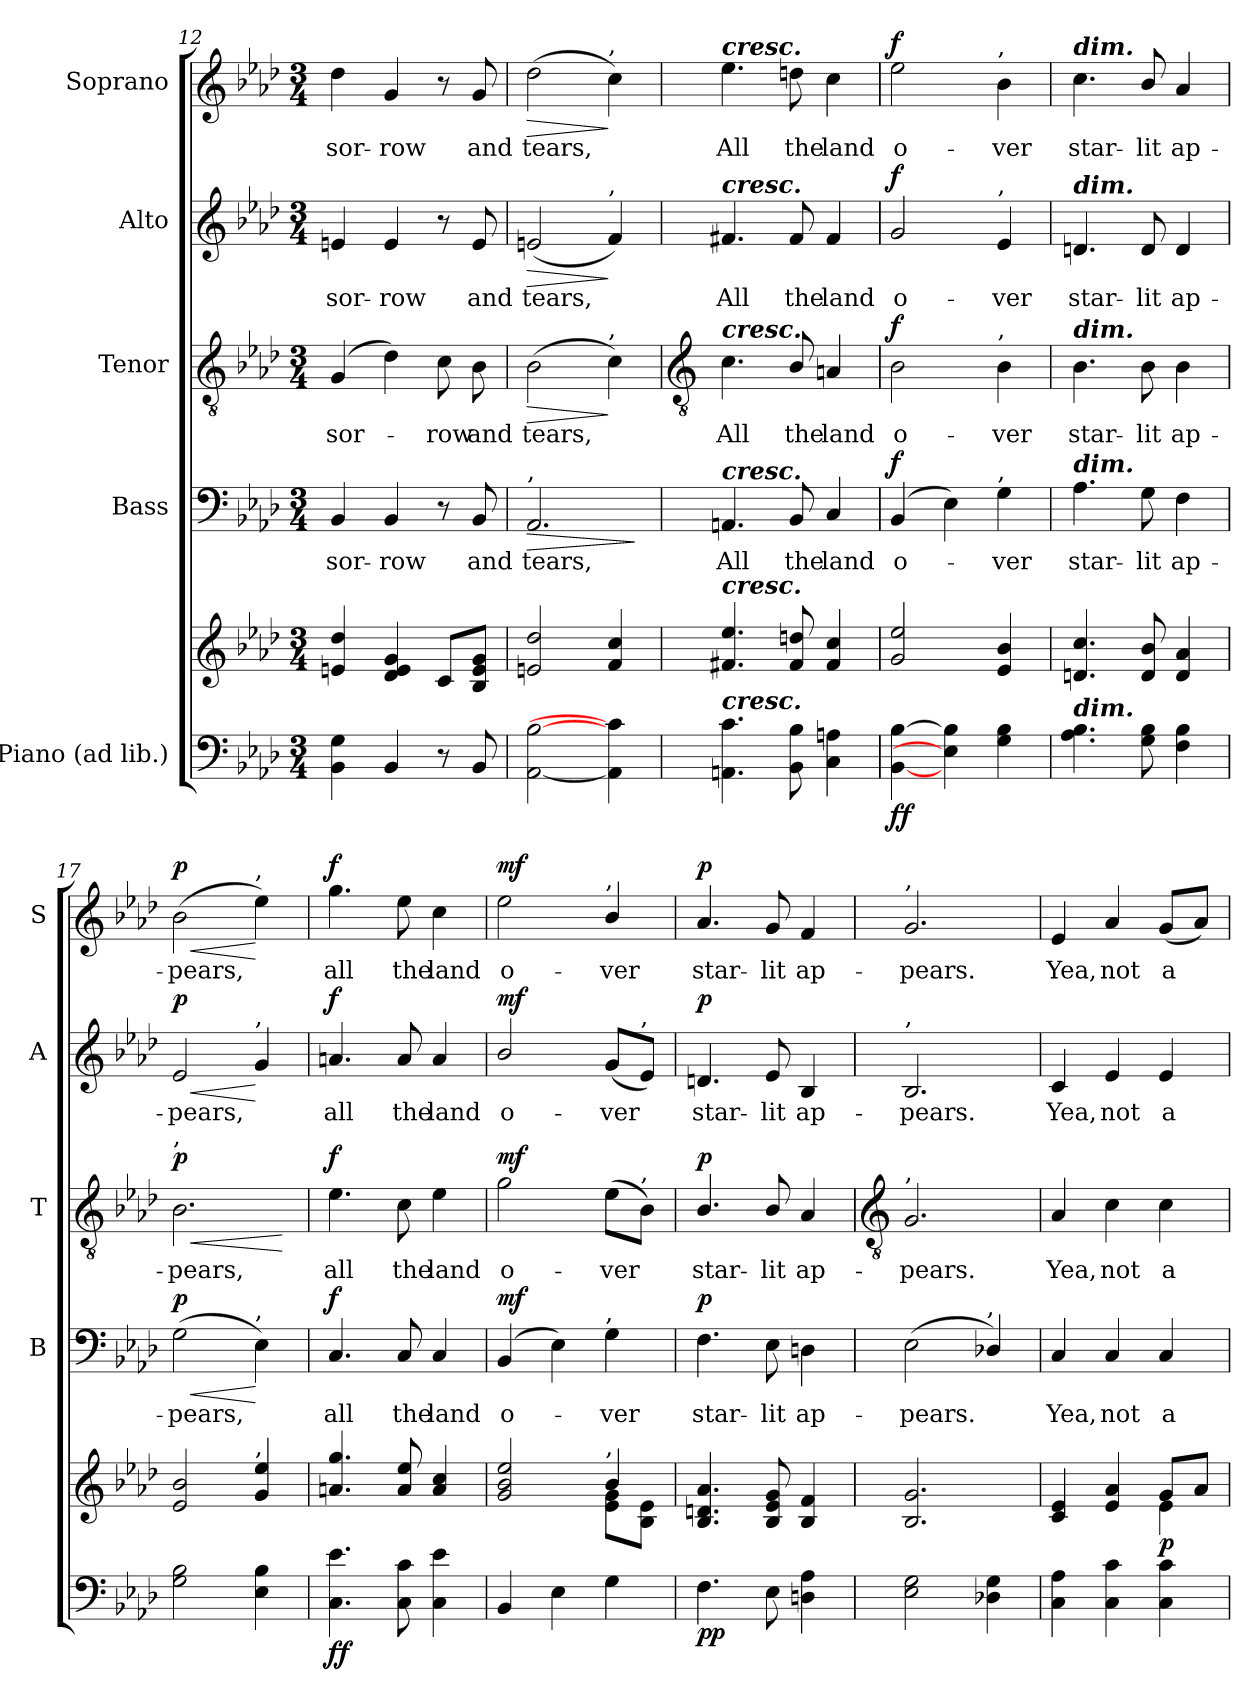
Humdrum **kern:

**kern	**kern	**dynam	**kern	**text	**dynam	**kern	**text	**dynam	**kern	**text	**dynam	**kern	**text	**dynam
*part5	*part5	*part5	*part4	*part4	*part4	*part3	*part3	*part3	*part2	*part2	*part2	*part1	*part1	*part1
*staff6	*staff5	*staff5/6	*staff4	*staff4	*staff4	*staff3	*staff3	*staff3	*staff2	*staff2	*staff2	*staff1	*staff1	*staff1
*I"Piano (ad lib.)	*	*	*I"Bass	*	*	*I"Tenor	*	*	*I"Alto	*	*	*I"Soprano	*	*
*	*	*	*I'B	*	*	*I'T	*	*	*I'A	*	*	*I'S	*	*
*clefF4	*clefG2	*	*clefF4	*	*	*clefGv2	*	*	*clefG2	*	*	*clefG2	*	*
*k[b-e-a-d-]	*k[b-e-a-d-]	*	*k[b-e-a-d-]	*	*	*k[b-e-a-d-]	*	*	*k[b-e-a-d-]	*	*	*k[b-e-a-d-]	*	*
*A-:	*A-:	*	*A-:	*	*	*A-:	*	*	*A-:	*	*	*A-:	*	*
*M3/4	*M3/4	*	*M3/4	*	*	*M3/4	*	*	*M3/4	*	*	*M3/4	*	*
=12	=12	=12	=12	=12	=12	=12	=12	=12	=12	=12	=12	=12	=12	=12
*	*^	*	*	*	*	*	*	*	*	*	*	*	*	*
!	!	!LO:N:vis=1	!	!	!LO:LY:b	!	!	!LO:LY:b	!	!	!LO:LY:b	!	!	!LO:LY:b	!
4BB- 4G	4en/ 4dd-/	2.ryy	.	4BB-	sor-	.	(<4G	sor-	.	4en	sor-	.	4dd-	sor-	.
!	!	!	!	!	!LO:LY:b	!	!	!	!	!	!LO:LY:b	!	!	!LO:LY:b	!
4BB-	4d-/ 4e/ 4g/	.	.	4BB-	-row	.	4d-)	.	.	4e	-row	.	4g	-row	.
!	!	!	!	!	!	!	!	!LO:LY:b	!	!	!	!	!	!	!
8r	8c/L	.	.	8r	.	.	8c	row	.	8r	.	.	8r	.	.
!	!	!	!	!	!LO:LY:b	!	!	!LO:LY:b	!	!	!LO:LY:b	!	!	!LO:LY:b	!
8BB-	8B-/ 8e/ 8g/J	.	.	8BB-	and	.	8B-	and	.	8e	and	.	8g	and	.
=13	=13	=13	=13	=13	=13	=13	=13	=13	=13	=13	=13	=13	=13	=13	=13
!	!	!	!	!LO:TX:a:t=,	!	!	!	!	!	!	!	!	!	!	!
!	!	!LO:N:vis=1	!LO:HP:b	!	!LO:LY:b	!LO:HP:b	!	!LO:LY:b	!LO:HP:b	!	!LO:LY:b	!LO:HP:b	!	!LO:LY:b	!LO:HP:b
[2AA- [2B-	2en/ 2dd-/	2.ryy	>	2.AA-	tears,	>	(>2B-	tears,	>	(<2en	tears,	>	(>2dd-	tears,	>
!	!	!	!	!	!	!	!	!	!	!	!	!	!LO:TX:a:t=,	!	!
!	!	!	!	!	!	!	!	!	!	!LO:TX:a:t=,	!	!	!	!	!
!	!	!	!	!	!	!	!LO:TX:a:t=,	!	!	!	!	!	!	!	!
4AA-] 4c]	4f/ 4cc/	.	]	.	.	.	4c)	.	]	4f)	.	]	4cc)	.	]
*	*v	*v	*	*	*	*	*	*	*	*	*	*	*	*	*
.	.	.	.	.	]	.	.	.	.	.	.	.	.	.
!!LO:LB:g=z
=14	=14	=14	=14	=14	=14	=14	=14	=14	=14	=14	=14	=14	=14	=14
*	*	*	*	*	*	*clefGv2	*	*	*	*	*	*	*	*
*	*^	*	*	*	*	*	*	*	*	*	*	*	*	*
!	!	!	!	!	!	!	!	!	!	!	!	!	!LO:TX:a:Bi:t=cresc.	!	!
!	!	!	!	!	!	!	!	!	!	!LO:TX:a:Bi:t=cresc.	!	!	!	!	!
!	!	!	!	!	!	!	!LO:TX:a:Bi:t=cresc.	!	!	!	!	!	!	!	!
!	!	!	!	!LO:TX:a:Bi:t=cresc.	!	!	!	!	!	!	!	!	!	!	!
!	!LO:TX:a:Bi:t=cresc.	!	!	!	!	!	!	!	!	!	!	!	!	!	!
!LO:TX:a:Bi:t=cresc.	!	!	!	!	!	!	!	!	!	!	!	!	!	!	!
!	!	!LO:N:vis=1	!	!	!LO:LY:b	!	!	!LO:LY:b	!	!	!LO:LY:b	!	!	!LO:LY:b	!
4.AAn 4.c	4.f#X/ 4.ee-/	2.ryy	.	4.AAn	All	.	4.c	All	.	4.f#X	All	.	4.ee-	All	.
!	!	!	!	!	!LO:LY:b	!	!	!LO:LY:b	!	!	!LO:LY:b	!	!	!LO:LY:b	!
8BB- 8B-	8f#/ 8ddn/	.	.	8BB-	the	.	8B-/	the	.	8f#	the	.	8ddn	the	.
!	!	!	!	!	!LO:LY:b	!	!	!LO:LY:b	!	!	!LO:LY:b	!	!	!LO:LY:b	!
4C 4An	4f#/ 4cc/	.	.	4C	land	.	4An	land	.	4f#	land	.	4cc	land	.
=15	=15	=15	=15	=15	=15	=15	=15	=15	=15	=15	=15	=15	=15	=15	=15
!	!	!LO:N:vis=1	!LO:DY:b=2	!	!LO:LY:b	!	!	!LO:LY:b	!	!	!LO:LY:b	!	!	!LO:LY:b	!
!	!	!	!LO:DY:n=1:b	!	!	!LO:DY:b	!	!	!LO:DY:b	!	!	!LO:DY:b	!	!	!LO:DY:b
[4BB- [4B-	2g/ 2ee-/	2.ryy	f f	(<4BB-	o-	f	2B-	o-	f	2g	o-	f	2ee-	o-	f
4E-] 4B-]	.	.	.	4E-)	.	.	.	.	.	.	.	.	.	.	.
!	!	!	!	!	!	!	!	!	!	!	!	!	!LO:TX:a:t=,	!	!
!	!	!	!	!	!	!	!	!	!	!LO:TX:a:t=,	!	!	!	!	!
!	!	!	!	!	!	!	!LO:TX:a:t=,	!	!	!	!	!	!	!	!
!	!	!	!	!LO:TX:a:t=,	!	!	!	!	!	!	!	!	!	!	!
!	!	!	!	!	!LO:LY:b	!	!	!LO:LY:b	!	!	!LO:LY:b	!	!	!LO:LY:b	!
4G 4B-	4e-/ 4b-/	.	.	4G	ver	.	4B-	-ver	.	4e-	-ver	.	4b-	-ver	.
=16	=16	=16	=16	=16	=16	=16	=16	=16	=16	=16	=16	=16	=16	=16	=16
!	!	!	!	!	!	!	!	!	!	!	!	!	!LO:TX:a:Bi:t=dim.	!	!
!	!	!	!	!	!	!	!	!	!	!LO:TX:a:Bi:t=dim.	!	!	!	!	!
!	!	!	!	!	!	!	!LO:TX:a:Bi:t=dim.	!	!	!	!	!	!	!	!
!	!	!	!	!LO:TX:a:Bi:t=dim.	!	!	!	!	!	!	!	!	!	!	!
!LO:TX:a:Bi:t=dim.	!	!	!	!	!	!	!	!	!	!	!	!	!	!	!
!	!	!LO:N:vis=1	!	!	!LO:LY:b	!	!	!LO:LY:b	!	!	!LO:LY:b	!	!	!LO:LY:b	!
4.A- 4.B-	4.dn/ 4.cc/	2.ryy	.	4.A-	star-	.	4.B-	star-	.	4.dn	star-	.	4.cc	star-	.
!	!	!	!	!	!LO:LY:b	!	!	!LO:LY:b	!	!	!LO:LY:b	!	!	!LO:LY:b	!
8G 8B-	8d/ 8b-/	.	.	8G	-lit	.	8B-	-lit	.	8d	-lit	.	8b-/	-lit	.
!	!	!	!	!	!LO:LY:b	!	!	!LO:LY:b	!	!	!LO:LY:b	!	!	!LO:LY:b	!
4F 4B-	4d/ 4a-/	.	.	4F	ap-	.	4B-	ap-	.	4d	ap-	.	4a-	ap-	.
=17	=17	=17	=17	=17	=17	=17	=17	=17	=17	=17	=17	=17	=17	=17	=17
!	!	!	!	!	!	!	!LO:TX:a:t=,	!	!	!	!	!	!	!	!
!	!	!LO:N:vis=1	!LO:HP:b	!	!LO:LY:b	!LO:HP:b	!	!LO:LY:b	!LO:HP:b	!	!LO:LY:b	!LO:HP:b	!	!LO:LY:b	!LO:HP:b
!	!	!	!LO:DY:n=1:b=2	!	!	!	!	!	!	!	!	!	!	!	!
!	!	!	!LO:DY:n=2:b	!	!	!LO:DY:n=1:b	!	!	!LO:DY:n=1:b	!	!	!LO:DY:n=1:b	!	!	!LO:DY:n=1:b
2G 2B-	2e-/ 2b-/	2.ryy	< p p	(>2G	pears,	< p	2.B-	pears,	< p	2e-	pears,	< p	(>2b-	pears,	< p
!	!	!	!	!	!	!	!	!	!	!	!	!	!LO:TX:a:t=,	!	!
!	!	!	!	!	!	!	!	!	!	!LO:TX:a:t=,	!	!	!	!	!
!	!	!	!	!LO:TX:a:t=,	!	!	!	!	!	!	!	!	!	!	!
!	!LO:TX:a:t=,	!	!	!	!	!	!	!	!	!	!	!	!	!	!
4E- 4B-	4g/ 4ee-/	.	[	4E-)	.	[	.	.	.	4g	.	[	4ee-)	.	[
*	*v	*v	*	*	*	*	*	*	*	*	*	*	*	*	*
.	.	.	.	.	.	.	.	[	.	.	.	.	.	.
=18	=18	=18	=18	=18	=18	=18	=18	=18	=18	=18	=18	=18	=18	=18
*	*^	*	*	*	*	*	*	*	*	*	*	*	*	*
!	!	!LO:N:vis=1	!LO:DY:b=2	!	!LO:LY:b	!	!	!LO:LY:b	!	!	!LO:LY:b	!	!	!LO:LY:b	!
!	!	!	!LO:DY:n=1:b	!	!	!LO:DY:b	!	!	!LO:DY:b	!	!	!LO:DY:b	!	!	!LO:DY:b
4.C 4.e-	4.an/ 4.gg/	2.ryy	f f	4.C	all	f	4.e-	all	f	4.an	all	f	4.gg	all	f
!	!	!	!	!	!LO:LY:b	!	!	!LO:LY:b	!	!	!LO:LY:b	!	!	!LO:LY:b	!
8C 8c	8a/ 8ee-/	.	.	8C	the	.	8c	the	.	8a	the	.	8ee-	the	.
!	!	!	!	!	!LO:LY:b	!	!	!LO:LY:b	!	!	!LO:LY:b	!	!	!LO:LY:b	!
4C 4e-	4a/ 4cc/	.	.	4C	land	.	4e-	land	.	4a	land	.	4cc	land	.
=19	=19	=19	=19	=19	=19	=19	=19	=19	=19	=19	=19	=19	=19	=19	=19
!	!	!	!LO:DY:b=2	!	!LO:LY:b	!	!	!LO:LY:b	!	!	!LO:LY:b	!	!	!LO:LY:b	!
!	!	!	!LO:DY:n=1:b	!	!	!LO:DY:b	!	!	!LO:DY:b	!	!	!LO:DY:b	!	!	!LO:DY:b
4BB-	2g/ 2b-/ 2ee-/	2ryy	mf mf	(<4BB-	o-	mf	2g	o-	mf	2b-/	o-	mf	2ee-	o-	mf
4E-	.	.	.	4E-)	.	.	.	.	.	.	.	.	.	.	.
!	!	!	!	!	!	!	!	!	!	!	!	!	!LO:TX:a:t=,	!	!
!	!	!	!	!LO:TX:a:t=,	!	!	!	!	!	!	!	!	!	!	!
!	!LO:TX:a:t=,	!	!	!	!	!	!	!	!	!	!	!	!	!	!
!	!	!	!	!	!LO:LY:b	!	!	!LO:LY:b	!	!	!LO:LY:b	!	!	!LO:LY:b	!
4G	4b-/	8e-\ 8g\L	.	4G	ver	.	(>8e-L	-ver	.	(<8gL	-ver	.	4b-/	-ver	.
!	!	!	!	!	!	!	!	!	!	!LO:TX:a:t=,	!	!	!	!	!
!	!	!	!	!	!	!	!LO:TX:a:t=,	!	!	!	!	!	!	!	!
.	.	8B-\ 8e-\J	.	.	.	.	8B-J)	.	.	8e-J)	.	.	.	.	.
=20	=20	=20	=20	=20	=20	=20	=20	=20	=20	=20	=20	=20	=20	=20	=20
!	!	!LO:N:vis=1	!LO:DY:b=2	!	!LO:LY:b	!	!	!LO:LY:b	!	!	!LO:LY:b	!	!	!LO:LY:b	!
!	!	!	!LO:DY:n=1:b	!	!	!LO:DY:b	!	!	!LO:DY:b	!	!	!LO:DY:b	!	!	!LO:DY:b
4.F	4.B-/ 4.dn/ 4.a-/	2.ryy	p p	4.F	star-	p	4.B-/	star-	p	4.dn	star-	p	4.a-	star-	p
!	!	!	!	!	!LO:LY:b	!	!	!LO:LY:b	!	!	!LO:LY:b	!	!	!LO:LY:b	!
8E-	8B-/ 8e-/ 8g/	.	.	8E-	-lit	.	8B-/	-lit	.	8e-	-lit	.	8g	-lit	.
!	!	!	!	!	!LO:LY:b	!	!	!LO:LY:b	!	!	!LO:LY:b	!	!	!LO:LY:b	!
4Dn 4A-	4B-/ 4f/	.	.	4Dn	ap-	.	4A-	ap-	.	4B-	ap-	.	4f	ap-	.
!!LO:LB:g=z
=21	=21	=21	=21	=21	=21	=21	=21	=21	=21	=21	=21	=21	=21	=21	=21
*	*	*	*	*	*	*	*clefGv2	*	*	*	*	*	*	*	*
!	!	!	!	!	!	!	!	!	!	!	!	!	!LO:TX:a:t=,	!	!
!	!	!	!	!	!	!	!	!	!	!LO:TX:a:t=,	!	!	!	!	!
!	!	!	!	!	!	!	!LO:TX:a:t=,	!	!	!	!	!	!	!	!
!	!	!LO:N:vis=1	!	!	!LO:LY:b	!	!	!LO:LY:b	!	!	!LO:LY:b	!	!	!LO:LY:b	!
2E- 2G	2.B-/ 2.g/	2.ryy	.	(<2E-	-pears.	.	2.G	-pears.	.	2.B-	-pears.	.	2.g	-pears.	.
!	!	!	!	!LO:TX:a:t=,	!	!	!	!	!	!	!	!	!	!	!
4D-X\ 4G\	.	.	.	4D-X/)	.	.	.	.	.	.	.	.	.	.	.
=22	=22	=22	=22	=22	=22	=22	=22	=22	=22	=22	=22	=22	=22	=22	=22
!	!	!	!	!	!LO:LY:b	!	!	!LO:LY:b	!	!	!LO:LY:b	!	!	!LO:LY:b	!
4C 4A-	4c/ 4e-/	4ryy	.	4C	Yea,	.	4A-	Yea,	.	4c	Yea,	.	4e-	Yea,	.
!	!	!	!	!	!LO:LY:b	!	!	!LO:LY:b	!	!	!LO:LY:b	!	!	!LO:LY:b	!
4C 4c	4e-/ 4a-/	4ryy	.	4C	not	.	4c	not	.	4e-	not	.	4a-	not	.
!	!	!	!LO:DY:b	!	!LO:LY:b	!	!	!LO:LY:b	!	!	!LO:LY:b	!	!	!LO:LY:b	!
4C 4c	8g/L	4e-\	p	4C	a	.	4c	a	.	4e-	a	.	(<8gL	a	.
.	8a-/J	.	.	.	.	.	.	.	.	.	.	.	8a-J)	.	.
*	*v	*v	*	*	*	*	*	*	*	*	*	*	*	*	*
=	=	=	=	=	=	=	=	=	=	=	=	=	=	=
*-	*-	*-	*-	*-	*-	*-	*-	*-	*-	*-	*-	*-	*-	*-
